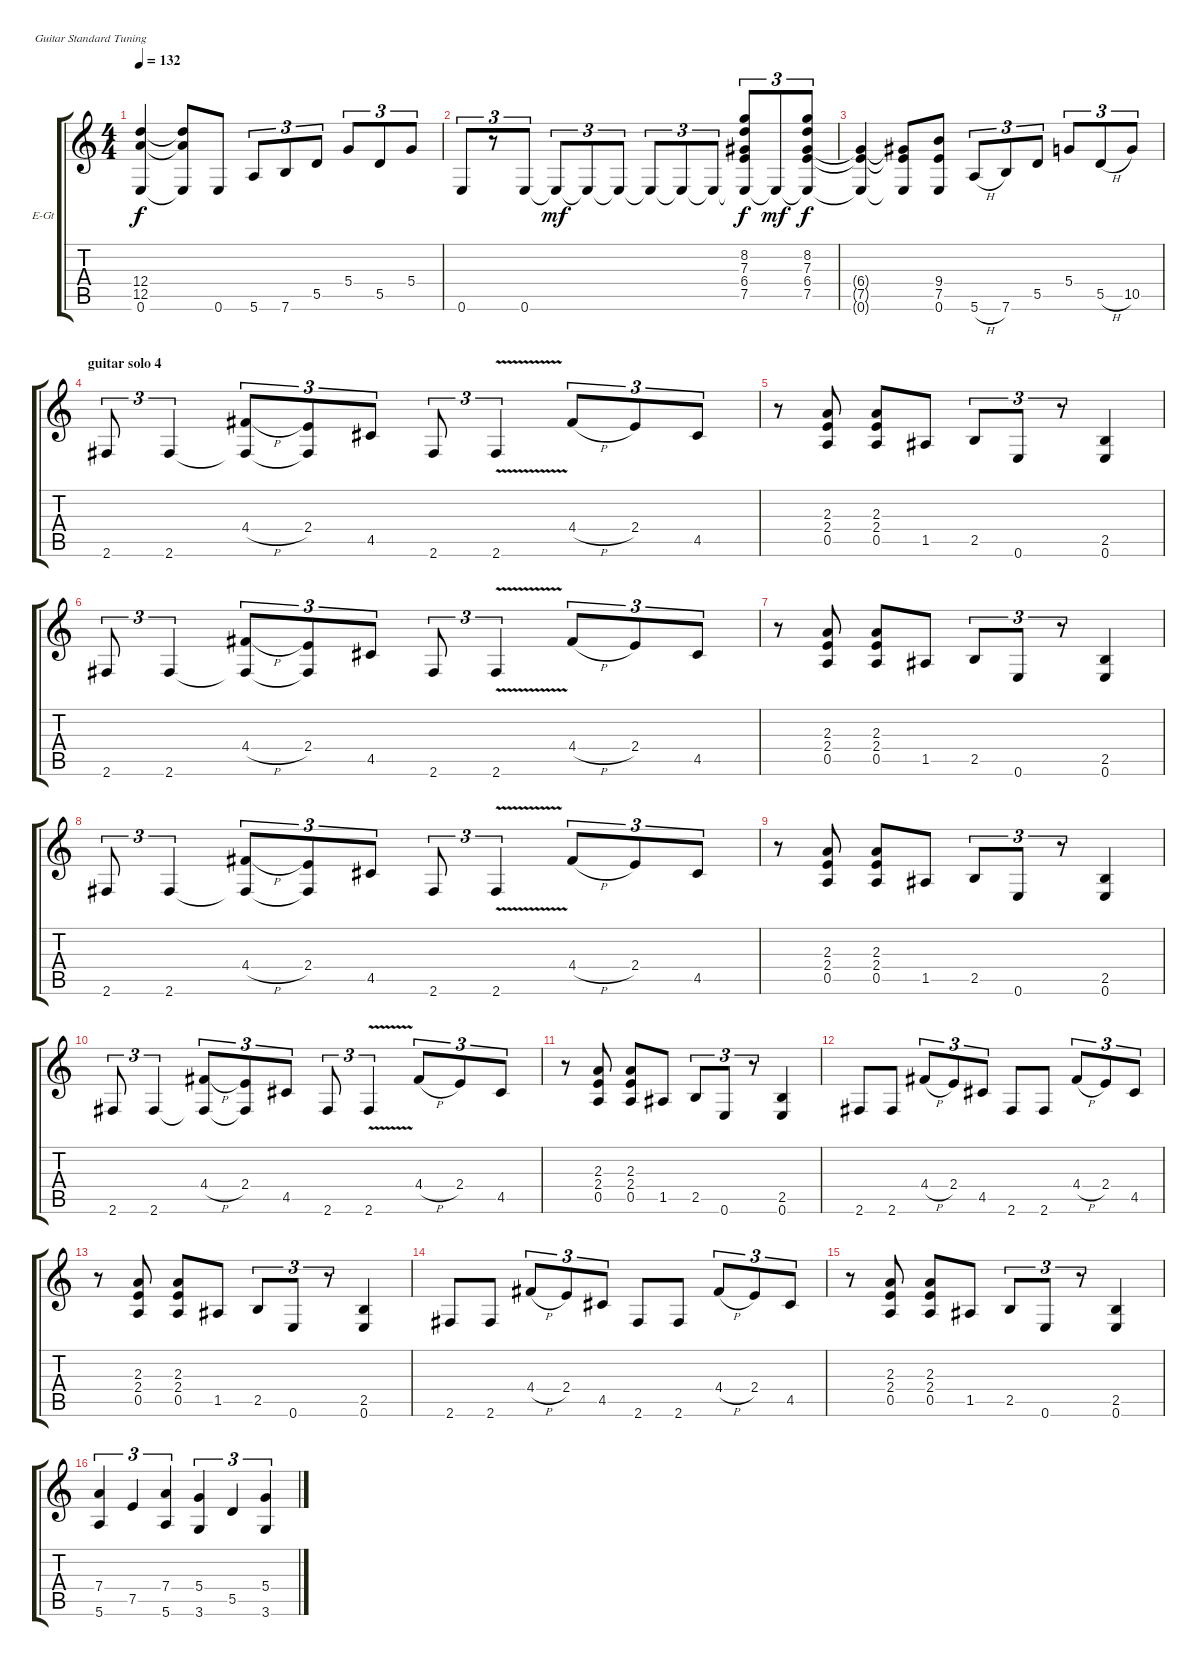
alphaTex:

\bracketExtendMode groupsimilarinstruments
\firstSystemTrackNameOrientation horizontal
\otherSystemsTrackNameOrientation horizontal
\track ("rhythm guitar" "E-Gt") {multiBarRest instrument electricguitarmuted}
\staff {score tabs}
\tuning (E4 B3 G3 D3 A2 E2)
\ts (4 4)
\tempo 132
\clef g2
\ks c
(0.6{t} 12.4{t} 12.5{t}).4{dy f} (12.4{t} 12.5{t} 0.6{t}).8 0.6.8 5.6.8{tu (3 2)} 7.6.8{tu (3 2)} 5.5.8{tu (3 2)} 5.4.8{tu (3 2)} 5.5.8{tu (3 2)} 5.4.8{tu (3 2)} |
0.6.8{tu (3 2)} r.8{tu (3 2)} 0.6.8{tu (3 2)} 0.6{t}.8{tu (3 2) dy mf} 0.6{t}.8{tu (3 2)} 0.6{t}.8{tu (3 2)} 0.6{t}.8{tu (3 2)} 0.6{t}.8{tu (3 2)} 0.6{t}.8{tu (3 2)} (8.2 7.3 6.4 7.5 0.6{t}).8{tu (3 2) dy f} 0.6{t}.8{tu (3 2) dy mf} (8.2 7.3 6.4 7.5 0.6{t}).8{tu (3 2) dy f} |
(6.4{t} 7.5{t} 0.6{t}).4 (6.4{t} 7.5{t} 0.6{t}).8 (9.4 7.5 0.6).8 5.6{h}.8{tu (3 2)} 7.6.8{tu (3 2)} 5.5.8{tu (3 2)} 5.4.8{tu (3 2)} 5.5{h}.8{tu (3 2)} 10.5.8{tu (3 2)} |
\section ("" "guitar solo 4")
2.6.8{tu (3 2)} 2.6.4{tu (3 2)} (4.4{h} 2.6{t}).8{tu (3 2)} (2.4 2.6{t}).8{tu (3 2)} 4.5.8{tu (3 2)} 2.6.8{tu (3 2)} 2.6{v}.4{tu (3 2)} 4.4{h}.8{tu (3 2)} 2.4.8{tu (3 2)} 4.5.8{tu (3 2)} |
r.8 (2.3 2.4 0.5).8 (2.3 2.4 0.5).8 1.5.8 2.5.8{tu (3 2)} 0.6.8{tu (3 2)} r.8{tu (3 2)} (2.5 0.6).4 |
2.6.8{tu (3 2)} 2.6.4{tu (3 2)} (4.4{h} 2.6{t}).8{tu (3 2)} (2.4 2.6{t}).8{tu (3 2)} 4.5.8{tu (3 2)} 2.6.8{tu (3 2)} 2.6{v}.4{tu (3 2)} 4.4{h}.8{tu (3 2)} 2.4.8{tu (3 2)} 4.5.8{tu (3 2)} |
r.8 (2.3 2.4 0.5).8 (2.3 2.4 0.5).8 1.5.8 2.5.8{tu (3 2)} 0.6.8{tu (3 2)} r.8{tu (3 2)} (2.5 0.6).4 |
2.6.8{tu (3 2)} 2.6.4{tu (3 2)} (4.4{h} 2.6{t}).8{tu (3 2)} (2.4 2.6{t}).8{tu (3 2)} 4.5.8{tu (3 2)} 2.6.8{tu (3 2)} 2.6{v}.4{tu (3 2)} 4.4{h}.8{tu (3 2)} 2.4.8{tu (3 2)} 4.5.8{tu (3 2)} |
r.8 (2.3 2.4 0.5).8 (2.3 2.4 0.5).8 1.5.8 2.5.8{tu (3 2)} 0.6.8{tu (3 2)} r.8{tu (3 2)} (2.5 0.6).4 |
2.6.8{tu (3 2)} 2.6.4{tu (3 2)} (4.4{h} 2.6{t}).8{tu (3 2)} (2.4 2.6{t}).8{tu (3 2)} 4.5.8{tu (3 2)} 2.6.8{tu (3 2)} 2.6{v}.4{tu (3 2)} 4.4{h}.8{tu (3 2)} 2.4.8{tu (3 2)} 4.5.8{tu (3 2)} |
r.8 (2.3 2.4 0.5).8 (2.3 2.4 0.5).8 1.5.8 2.5.8{tu (3 2)} 0.6.8{tu (3 2)} r.8{tu (3 2)} (2.5 0.6).4 |
2.6.8 2.6.8 4.4{h}.8{tu (3 2)} 2.4.8{tu (3 2)} 4.5.8{tu (3 2)} 2.6.8 2.6.8 4.4{h}.8{tu (3 2)} 2.4.8{tu (3 2)} 4.5.8{tu (3 2)} |
r.8 (2.3 2.4 0.5).8 (2.3 2.4 0.5).8 1.5.8 2.5.8{tu (3 2)} 0.6.8{tu (3 2)} r.8{tu (3 2)} (2.5 0.6).4 |
2.6.8 2.6.8 4.4{h}.8{tu (3 2)} 2.4.8{tu (3 2)} 4.5.8{tu (3 2)} 2.6.8 2.6.8 4.4{h}.8{tu (3 2)} 2.4.8{tu (3 2)} 4.5.8{tu (3 2)} |
r.8 (2.3 2.4 0.5).8 (2.3 2.4 0.5).8 1.5.8 2.5.8{tu (3 2)} 0.6.8{tu (3 2)} r.8{tu (3 2)} (2.5 0.6).4 |
(7.4 5.6).4{tu (3 2)} 7.5.4{tu (3 2)} (7.4 5.6).4{tu (3 2)} (5.4 3.6).4{tu (3 2)} 5.5.4{tu (3 2)} (5.4 3.6).4{tu (3 2)}
